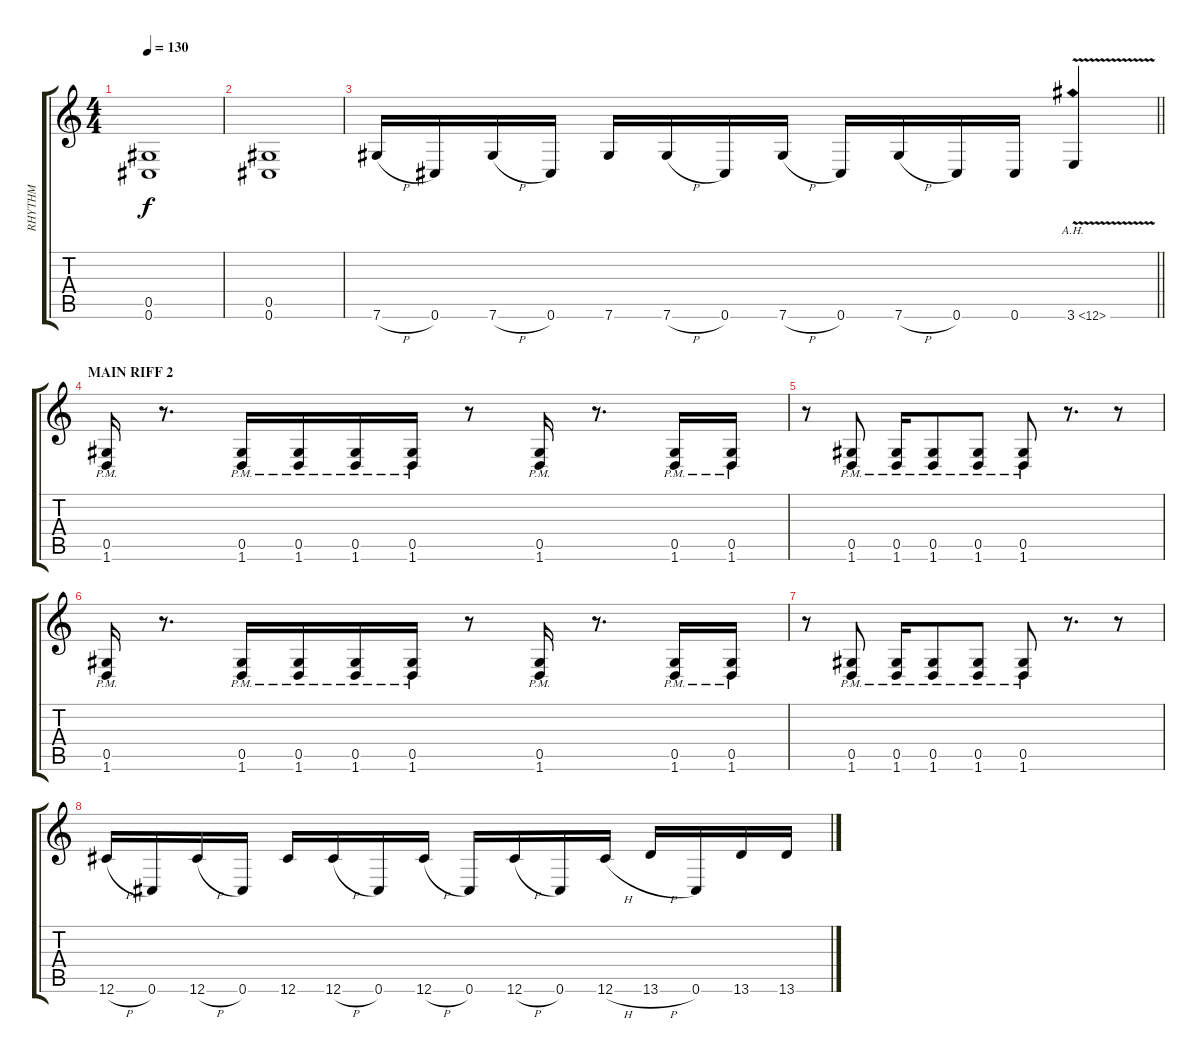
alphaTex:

\track ("RHYTHM" "RHYTHM") {instrument overdrivenguitar}
\staff {score tabs}
\tuning (Eb4 Bb3 Gb3 Db3 Ab2 Db2) {hide}
\ts (4 4)
\tempo 130
\clef g2
\ks c
(0.5{t} 0.6{t}).1{dy f} |
(0.5 0.6).1 |
\barLineRight lightlight
7.6{h}.16 0.6.16 7.6{h}.16 0.6.16 7.6.16 7.6{h}.16 0.6.16 7.6{h}.16 0.6.16 7.6{h}.16 0.6.16 0.6.16 3.6{ah 9 v}.4 |
\section ("" "MAIN RIFF 2")
(0.5{pm} 1.6{pm}).16 r.8{d} (0.5{pm} 1.6{pm}).16 (0.5{pm} 1.6{pm}).16 (0.5{pm} 1.6{pm}).16 (0.5{pm} 1.6{pm}).16 r.8 (0.5{pm} 1.6{pm}).16 r.8{d} (0.5{pm} 1.6{pm}).16 (0.5{pm} 1.6{pm}).16 |
r.8 (0.5{pm} 1.6{pm}).8 (0.5{pm} 1.6{pm}).16 (0.5{pm} 1.6{pm}).8 (0.5{pm} 1.6{pm}).8 (0.5{pm} 1.6{pm}).8 r.8{d} r.8 |
(0.5{pm} 1.6{pm}).16 r.8{d} (0.5{pm} 1.6{pm}).16 (0.5{pm} 1.6{pm}).16 (0.5{pm} 1.6{pm}).16 (0.5{pm} 1.6{pm}).16 r.8 (0.5{pm} 1.6{pm}).16 r.8{d} (0.5{pm} 1.6{pm}).16 (0.5{pm} 1.6{pm}).16 |
r.8 (0.5{pm} 1.6{pm}).8 (0.5{pm} 1.6{pm}).16 (0.5{pm} 1.6{pm}).8 (0.5{pm} 1.6{pm}).8 (0.5{pm} 1.6{pm}).8 r.8{d} r.8 |
12.6{h}.16 0.6.16 12.6{h}.16 0.6.16 12.6.16 12.6{h}.16 0.6.16 12.6{h}.16 0.6.16 12.6{h}.16 0.6.16 12.6{h}.16 13.6{h}.16 0.6.16 13.6.16 13.6.16
